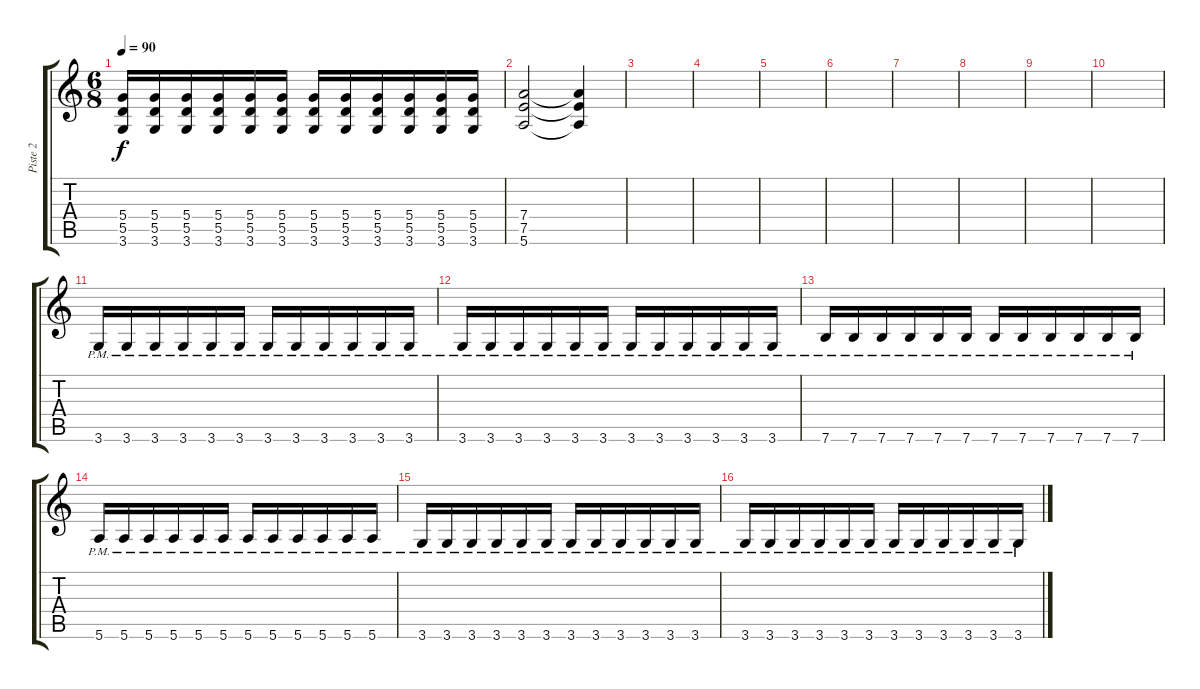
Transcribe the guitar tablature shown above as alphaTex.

\track ("Piste 2" "Piste 2") {instrument distortionguitar}
\staff {score tabs}
\tuning (E4 B3 G3 D3 A2 E2) {hide}
\ts (6 8)
\tempo 90
\clef g2
\ks c
(5.4 5.5 3.6).16{dy f} (5.4 5.5 3.6).16 (5.4 5.5 3.6).16 (5.4 5.5 3.6).16 (5.4 5.5 3.6).16 (5.4 5.5 3.6).16 (5.4 5.5 3.6).16 (5.4 5.5 3.6).16 (5.4 5.5 3.6).16 (5.4 5.5 3.6).16 (5.4 5.5 3.6).16 (5.4 5.5 3.6).16 |
(7.4 7.5 5.6).2 (7.4{t} 7.5{t} 5.6{t}).4 |
|
|
|
|
|
|
|
|
3.6{pm}.16 3.6{pm}.16 3.6{pm}.16 3.6{pm}.16 3.6{pm}.16 3.6{pm}.16 3.6{pm}.16 3.6{pm}.16 3.6{pm}.16 3.6{pm}.16 3.6{pm}.16 3.6{pm}.16 |
3.6{pm}.16 3.6{pm}.16 3.6{pm}.16 3.6{pm}.16 3.6{pm}.16 3.6{pm}.16 3.6{pm}.16 3.6{pm}.16 3.6{pm}.16 3.6{pm}.16 3.6{pm}.16 3.6{pm}.16 |
7.6{pm}.16 7.6{pm}.16 7.6{pm}.16 7.6{pm}.16 7.6{pm}.16 7.6{pm}.16 7.6{pm}.16 7.6{pm}.16 7.6{pm}.16 7.6{pm}.16 7.6{pm}.16 7.6{pm}.16 |
5.6{pm}.16 5.6{pm}.16 5.6{pm}.16 5.6{pm}.16 5.6{pm}.16 5.6{pm}.16 5.6{pm}.16 5.6{pm}.16 5.6{pm}.16 5.6{pm}.16 5.6{pm}.16 5.6{pm}.16 |
3.6{pm}.16 3.6{pm}.16 3.6{pm}.16 3.6{pm}.16 3.6{pm}.16 3.6{pm}.16 3.6{pm}.16 3.6{pm}.16 3.6{pm}.16 3.6{pm}.16 3.6{pm}.16 3.6{pm}.16 |
3.6{pm}.16 3.6{pm}.16 3.6{pm}.16 3.6{pm}.16 3.6{pm}.16 3.6{pm}.16 3.6{pm}.16 3.6{pm}.16 3.6{pm}.16 3.6{pm}.16 3.6{pm}.16 3.6{pm}.16
